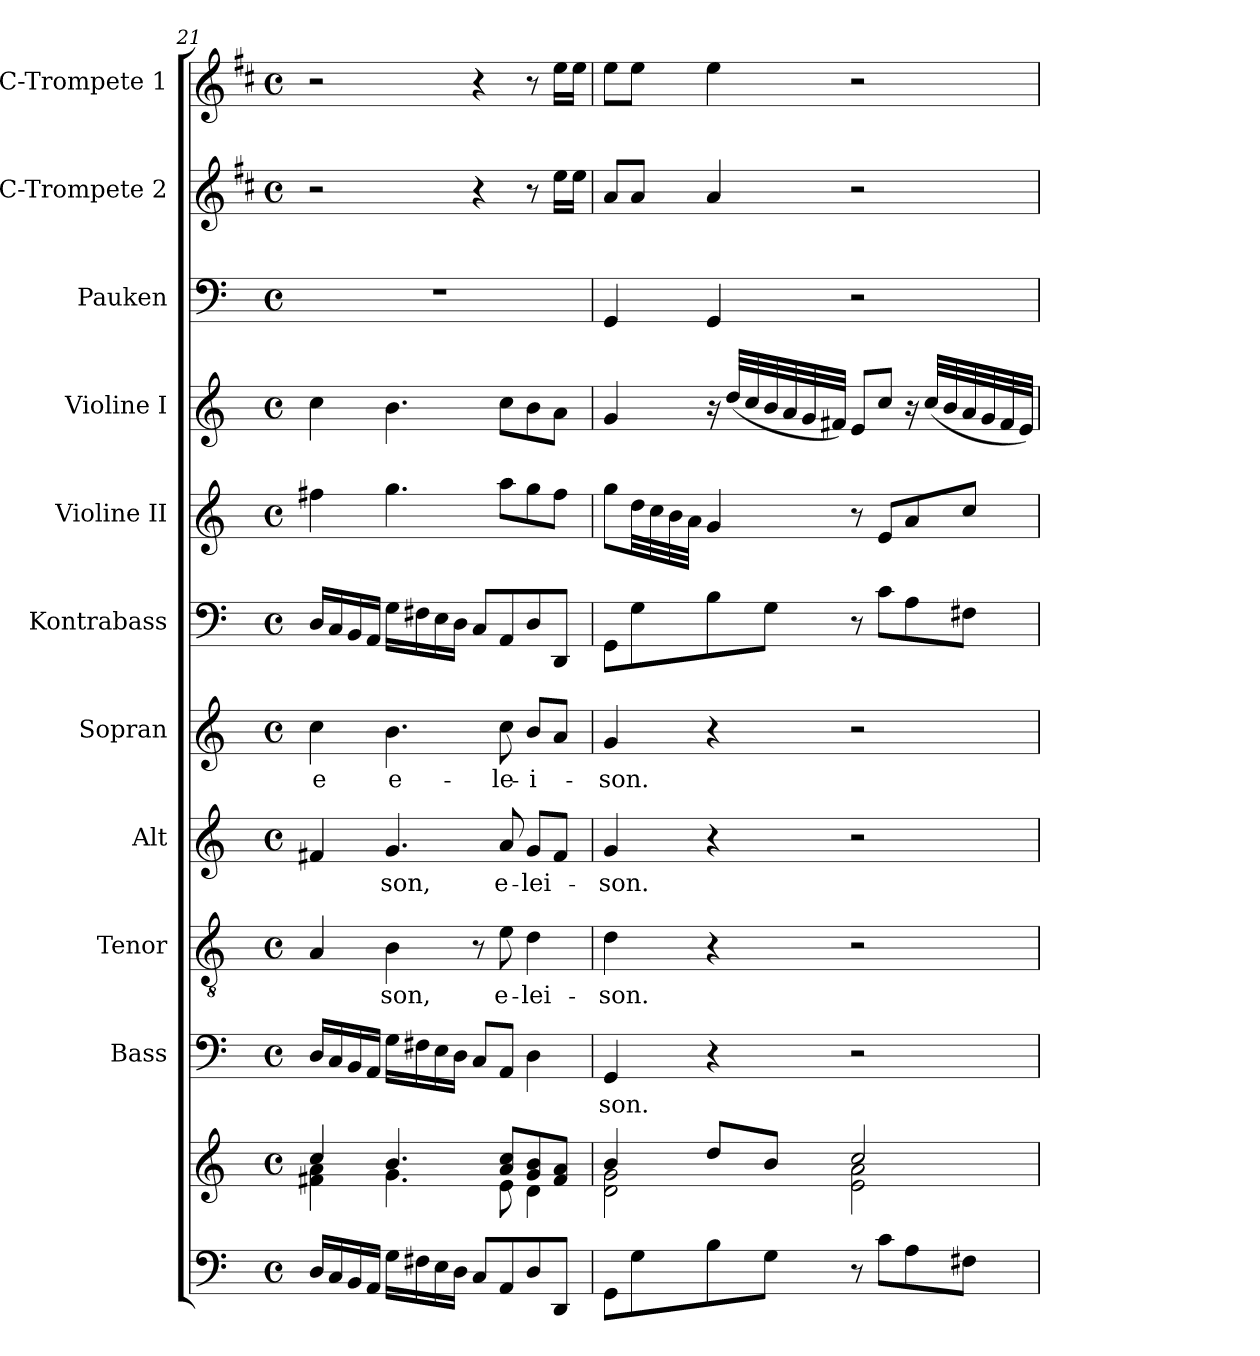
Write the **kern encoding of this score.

**kern	**kern	**kern	**text	**kern	**text	**kern	**text	**kern	**text	**kern	**kern	**kern	**kern	**kern	**kern
*part11	*part11	*part10	*part10	*part9	*part9	*part8	*part8	*part7	*part7	*part6	*part5	*part4	*part3	*part2	*part1
*staff12	*staff11	*staff10	*staff10	*staff9	*staff9	*staff8	*staff8	*staff7	*staff7	*staff6	*staff5	*staff4	*staff3	*staff2	*staff1
*	*	*I"Bass	*	*I"Tenor	*	*I"Alt	*	*I"Sopran	*	*I"Kontrabass	*I"Violine II	*I"Violine I	*I"Pauken	*I"C-Trompete 2	*I"C-Trompete 1
*	*	*I'B.	*	*I'T.	*	*I'A.	*	*I'S.	*	*I'Kb.	*I'Vl. II	*I'Vl. I	*I'Pk.	*I'C Trp. 2	*I'C Trp. 1
!!LO:PB:g=z
*clefF4	*clefG2	*clefF4	*	*clefGv2	*	*clefG2	*	*clefG2	*	*clefF4	*clefG2	*clefG2	*clefF4	*clefG2	*clefG2
*	*	*	*	*	*	*	*	*	*	*ITrd7c12	*	*	*	*ITrd1c2	*ITrd1c2
*k[]	*k[]	*k[]	*	*k[]	*	*k[]	*	*k[]	*	*k[]	*k[]	*k[]	*k[]	*k[]	*k[]
*C:	*C:	*C:	*	*C:	*	*C:	*	*C:	*	*C:	*C:	*C:	*C:	*C:	*C:
*M4/4	*M4/4	*M4/4	*	*M4/4	*	*M4/4	*	*M4/4	*	*M4/4	*M4/4	*M4/4	*M4/4	*M4/4	*M4/4
*met(c)	*met(c)	*met(c)	*	*met(c)	*	*met(c)	*	*met(c)	*	*met(c)	*met(c)	*met(c)	*met(c)	*met(c)	*met(c)
=21	=21	=21	=21	=21	=21	=21	=21	=21	=21	=21	=21	=21	=21	=21	=21
*	*^	*	*	*	*	*	*	*	*	*	*	*	*	*	*
!	!	!	!	!	!	!	!	!	!	!LO:LY:b	!	!	!	!	!	!
16D/LL	4cc/	4f#X\ 4a\	16D/LL	.	4A/	.	4f#X/	.	4cc\	-e	16DD/LL	4ff#X\	4cc\	1r	2r	2r
16C/	.	.	16C/	.	.	.	.	.	.	.	16CC/	.	.	.	.	.
16BB/	.	.	16BB/	.	.	.	.	.	.	.	16BBB/	.	.	.	.	.
16AA/JJ	.	.	16AA/JJ	.	.	.	.	.	.	.	16AAA/JJ	.	.	.	.	.
!	!	!	!	!	!	!LO:LY:b	!	!LO:LY:b	!	!LO:LY:b	!	!	!	!	!	!
16G\LL	4.b/	4.g\	16G\LL	.	4B\	-son,	4.g/	-son,	4.b\	e-	16GG\LL	4.gg\	4.b\	.	.	.
16F#X\	.	.	16F#X\	.	.	.	.	.	.	.	16FF#X\	.	.	.	.	.
16E\	.	.	16E\	.	.	.	.	.	.	.	16EE\	.	.	.	.	.
16D\JJ	.	.	16D\JJ	.	.	.	.	.	.	.	16DD\JJ	.	.	.	.	.
8C/L	.	.	8C/L	.	8r	.	.	.	.	.	8CC/L	.	.	.	4r	4r
!	!	!	!	!	!	!LO:LY:b	!	!LO:LY:b	!	!LO:LY:b	!	!	!	!	!	!
8AA/	8a/ 8cc/L	8e\	8AA/J	.	8e\	e-	8a/	e-	8cc\	-le-	8AAA/	8aa\L	8cc\L	.	.	.
!	!	!	!	!	!	!LO:LY:b	!	!LO:LY:b	!	!LO:LY:b	!	!	!	!	!	!
8D/	8g/ 8b/	4d\	4D\	.	4d\	-lei-	8g/L	-lei-	8b/L	-i-	8DD/	8gg\	8b\	.	8r	8r
8DD/J	8f#/ 8a/J	.	.	.	.	.	8f#/J	.	8a/J	.	8DDD/J	8ff#\J	8a\J	.	16dd\LL	16dd\LL
.	.	.	.	.	.	.	.	.	.	.	.	.	.	.	16dd\JJ	16dd\JJ
=22	=22	=22	=22	=22	=22	=22	=22	=22	=22	=22	=22	=22	=22	=22	=22	=22
!	!	!	!	!LO:LY:b	!	!LO:LY:b	!	!LO:LY:b	!	!LO:LY:b	!	!	!	!	!	!
8GG\L	4b/	2d\ 2g\	4GG/	-son.	4d\	-son.	4g/	-son.	4g/	-son.	8GGG\L	8gg\L	4g/	4GG/	8g/L	8dd\L
8G\	.	.	.	.	.	.	.	.	.	.	8GG\	32dd\LL	.	.	8g/J	8dd\J
.	.	.	.	.	.	.	.	.	.	.	.	32cc\	.	.	.	.
.	.	.	.	.	.	.	.	.	.	.	.	32b\	.	.	.	.
.	.	.	.	.	.	.	.	.	.	.	.	32a\JJJ	.	.	.	.
8B\	8dd/L	.	4r	.	4r	.	4r	.	4r	.	8BB\	4g/	16r	4GG/	4g/	4dd\
.	.	.	.	.	.	.	.	.	.	.	.	.	(<32dd/LLL	.	.	.
.	.	.	.	.	.	.	.	.	.	.	.	.	32cc/	.	.	.
8G\J	8b/J	.	.	.	.	.	.	.	.	.	8GG\J	.	32b/	.	.	.
.	.	.	.	.	.	.	.	.	.	.	.	.	32a/	.	.	.
.	.	.	.	.	.	.	.	.	.	.	.	.	32g/	.	.	.
.	.	.	.	.	.	.	.	.	.	.	.	.	32f#X/JJJ)	.	.	.
8r	2cc/	2e\ 2a\	2r	.	2r	.	2r	.	2r	.	8r	8r	8e/L	2r	2r	2r
8c\L	.	.	.	.	.	.	.	.	.	.	8C\L	8e/L	8cc/J	.	.	.
8A\	.	.	.	.	.	.	.	.	.	.	8AA\	8a/	16r	.	.	.
.	.	.	.	.	.	.	.	.	.	.	.	.	(<32cc/LLL	.	.	.
.	.	.	.	.	.	.	.	.	.	.	.	.	32b/	.	.	.
8F#X\J	.	.	.	.	.	.	.	.	.	.	8FF#X\J	8cc/J	32a/	.	.	.
.	.	.	.	.	.	.	.	.	.	.	.	.	32g/	.	.	.
.	.	.	.	.	.	.	.	.	.	.	.	.	32f#/	.	.	.
.	.	.	.	.	.	.	.	.	.	.	.	.	32e/JJJ)	.	.	.
*	*v	*v	*	*	*	*	*	*	*	*	*	*	*	*	*	*
=	=	=	=	=	=	=	=	=	=	=	=	=	=	=	=
*-	*-	*-	*-	*-	*-	*-	*-	*-	*-	*-	*-	*-	*-	*-	*-
